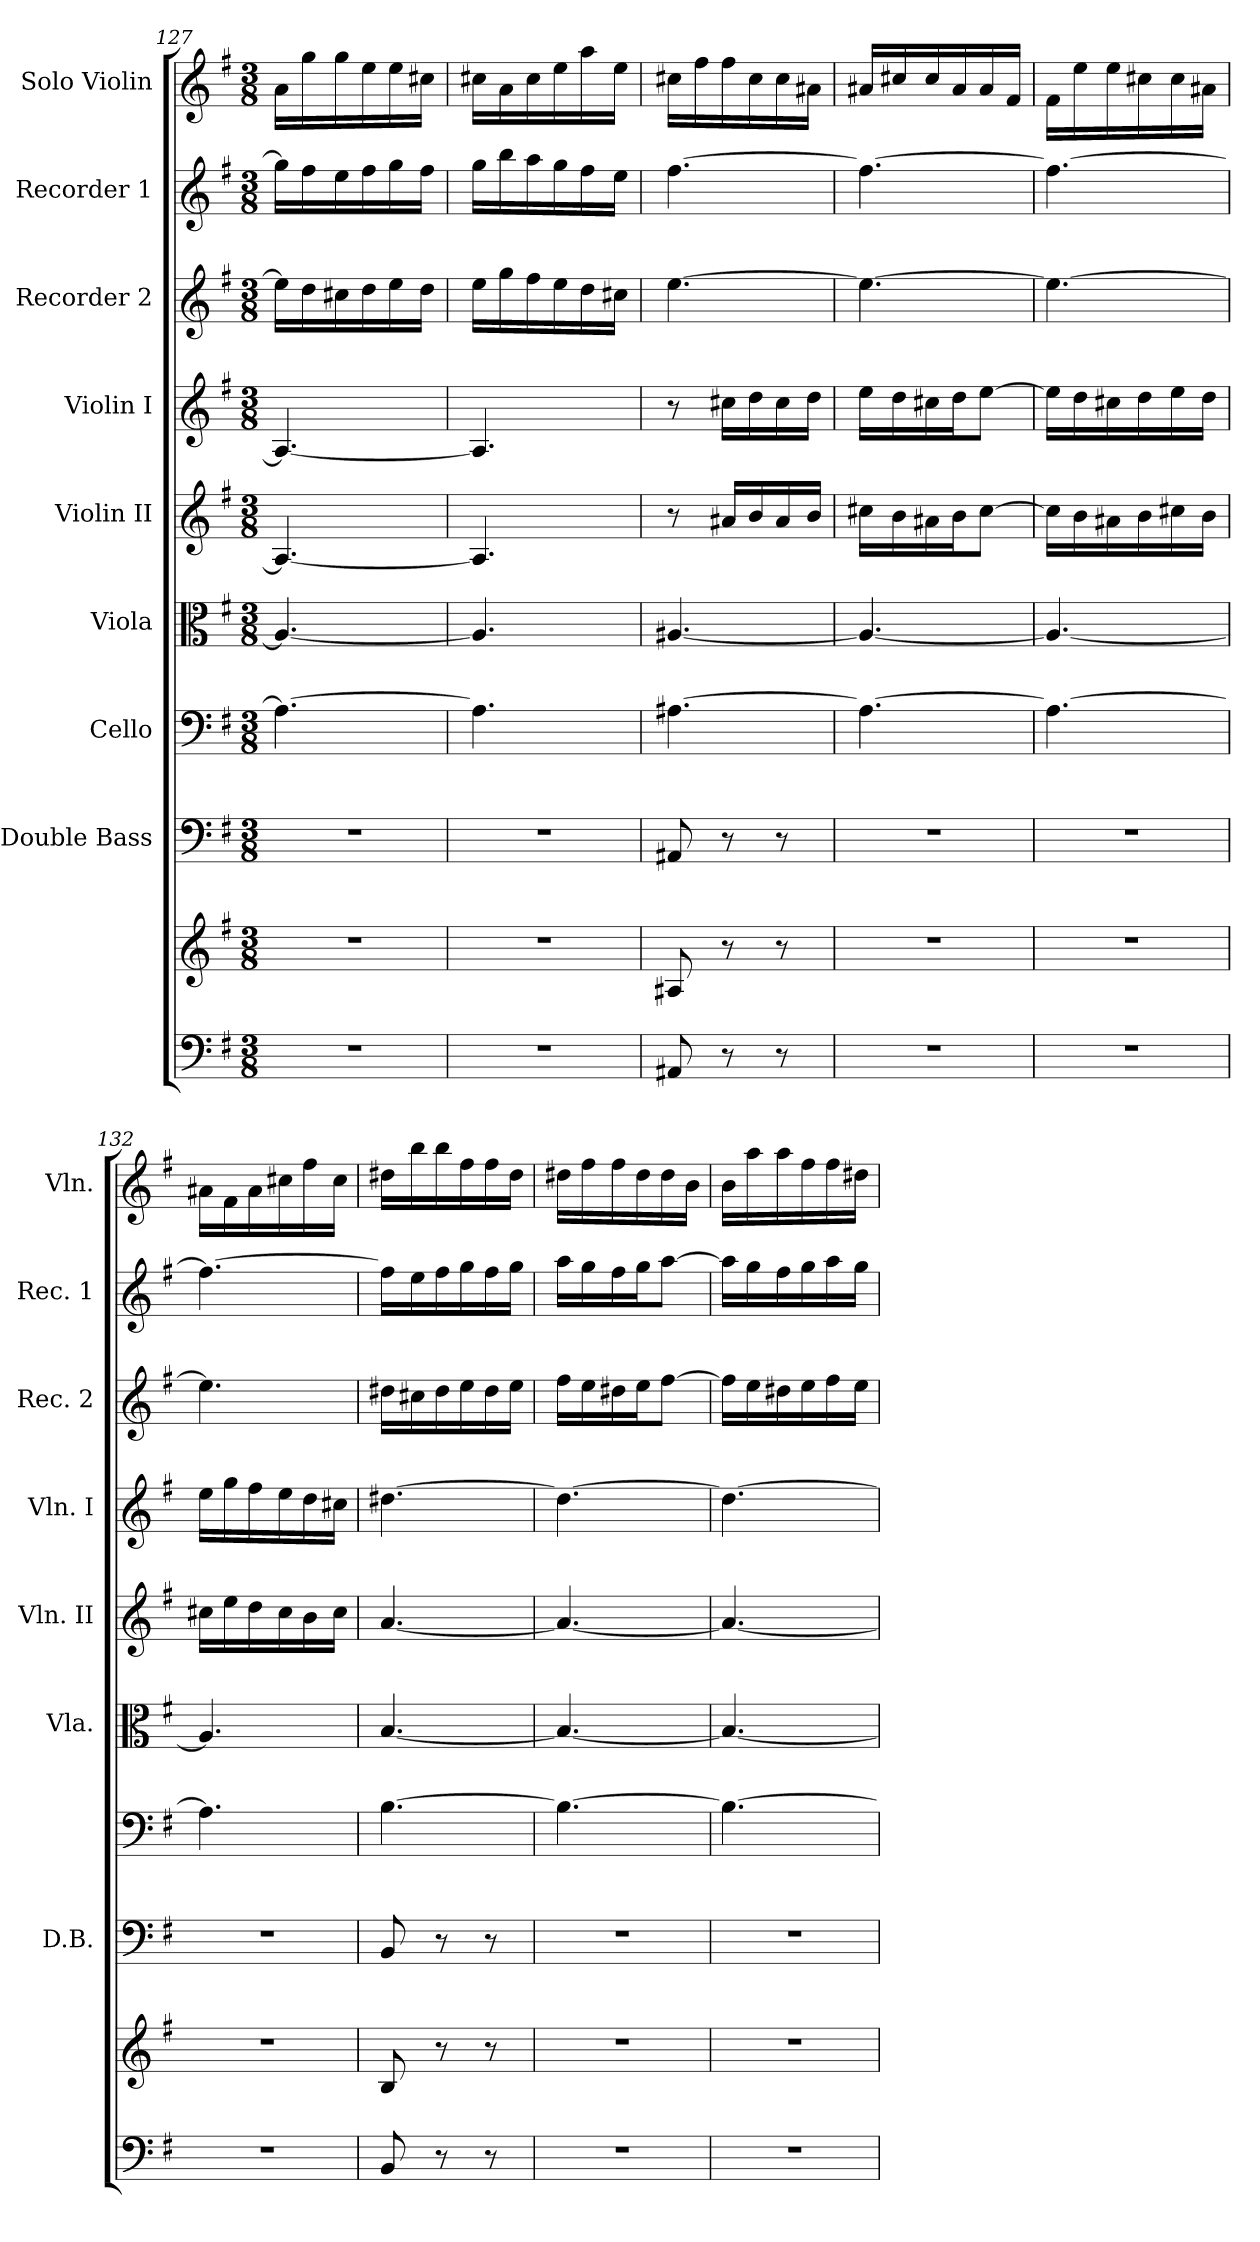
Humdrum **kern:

**kern	**kern	**kern	**kern	**kern	**kern	**kern	**kern	**kern	**kern
*part9	*part9	*part8	*part7	*part6	*part5	*part4	*part3	*part2	*part1
*staff10	*staff9	*staff8	*staff7	*staff6	*staff5	*staff4	*staff3	*staff2	*staff1
*	*	*I"Double Bass	*I"Cello	*I"Viola	*I"Violin II	*I"Violin I	*I"Recorder 2	*I"Recorder 1	*I"Solo Violin
*	*	*I'D.B.	*	*I'Vla.	*I'Vln. II	*I'Vln. I	*I'Rec. 2	*I'Rec. 1	*I'Vln.
*clefF4	*clefG2	*clefF4	*clefF4	*clefC3	*clefG2	*clefG2	*clefG2	*clefG2	*clefG2
*	*	*ITrd7c12	*	*	*	*	*	*	*
*k[f#]	*k[f#]	*k[f#]	*k[f#]	*k[f#]	*k[f#]	*k[f#]	*k[f#]	*k[f#]	*k[f#]
*G:	*G:	*G:	*G:	*G:	*G:	*G:	*G:	*G:	*G:
*M3/8	*M3/8	*M3/8	*M3/8	*M3/8	*M3/8	*M3/8	*M3/8	*M3/8	*M3/8
=127	=127	=127	=127	=127	=127	=127	=127	=127	=127
4.r	4.r	4.r	4.A\_	4.A/_	4.A/_	4.A/_	16ee\LL]	16gg\LL]	16a\LL
.	.	.	.	.	.	.	16dd\	16ff#\	16gg\
.	.	.	.	.	.	.	16cc#X\	16ee\	16gg\
.	.	.	.	.	.	.	16dd\	16ff#\	16ee\
.	.	.	.	.	.	.	16ee\	16gg\	16ee\
.	.	.	.	.	.	.	16dd\JJ	16ff#\JJ	16cc#X\JJ
=128	=128	=128	=128	=128	=128	=128	=128	=128	=128
4.r	4.r	4.r	4.A\]	4.A/]	4.A/]	4.A/]	16ee\LL	16gg\LL	16cc#X\LL
.	.	.	.	.	.	.	16gg\	16bb\	16a\
.	.	.	.	.	.	.	16ff#\	16aa\	16cc#\
.	.	.	.	.	.	.	16ee\	16gg\	16ee\
.	.	.	.	.	.	.	16dd\	16ff#\	16aa\
.	.	.	.	.	.	.	16cc#X\JJ	16ee\JJ	16ee\JJ
!!LO:PB:g=z
=129	=129	=129	=129	=129	=129	=129	=129	=129	=129
8AA#X/	8A#X/	8AAA#X/	[4.A#X\	[4.A#X/	8r	8r	[4.ee\	[4.ff#\	16cc#X\LL
.	.	.	.	.	.	.	.	.	16ff#\
8r	8r	8r	.	.	16a#X/LL	16cc#X\LL	.	.	16ff#\
.	.	.	.	.	16b/	16dd\	.	.	16cc#\
8r	8r	8r	.	.	16a#/	16cc#\	.	.	16cc#\
.	.	.	.	.	16b/JJ	16dd\JJ	.	.	16a#X\JJ
=130	=130	=130	=130	=130	=130	=130	=130	=130	=130
4.r	4.r	4.r	4.A#\_	4.A#/_	16cc#X\LL	16ee\LL	4.ee\_	4.ff#\_	16a#X/LL
.	.	.	.	.	16b\	16dd\	.	.	16cc#X/
.	.	.	.	.	16a#X\	16cc#X\	.	.	16cc#/
.	.	.	.	.	16b\J	16dd\J	.	.	16a#/
.	.	.	.	.	[8cc#\J	[8ee\J	.	.	16a#/
.	.	.	.	.	.	.	.	.	16f#/JJ
=131	=131	=131	=131	=131	=131	=131	=131	=131	=131
4.r	4.r	4.r	4.A#\_	4.A#/_	16cc#\LL]	16ee\LL]	4.ee\_	4.ff#\_	16f#\LL
.	.	.	.	.	16b\	16dd\	.	.	16ee\
.	.	.	.	.	16a#X\	16cc#X\	.	.	16ee\
.	.	.	.	.	16b\	16dd\	.	.	16cc#X\
.	.	.	.	.	16cc#X\	16ee\	.	.	16cc#\
.	.	.	.	.	16b\JJ	16dd\JJ	.	.	16a#X\JJ
=132	=132	=132	=132	=132	=132	=132	=132	=132	=132
4.r	4.r	4.r	4.A#\]	4.A#/]	16cc#X\LL	16ee\LL	4.ee\]	4.ff#\_	16a#X\LL
.	.	.	.	.	16ee\	16gg\	.	.	16f#\
.	.	.	.	.	16dd\	16ff#\	.	.	16a#\
.	.	.	.	.	16cc#\	16ee\	.	.	16cc#X\
.	.	.	.	.	16b\	16dd\	.	.	16ff#\
.	.	.	.	.	16cc#\JJ	16cc#X\JJ	.	.	16cc#\JJ
=133	=133	=133	=133	=133	=133	=133	=133	=133	=133
8BB/	8B/	8BBB/	[4.B\	[4.B/	[4.a/	[4.dd#X\	16dd#X\LL	16ff#\LL]	16dd#X\LL
.	.	.	.	.	.	.	16cc#X\	16ee\	16bb\
8r	8r	8r	.	.	.	.	16dd#\	16ff#\	16bb\
.	.	.	.	.	.	.	16ee\	16gg\	16ff#\
8r	8r	8r	.	.	.	.	16dd#\	16ff#\	16ff#\
.	.	.	.	.	.	.	16ee\JJ	16gg\JJ	16dd#\JJ
=134	=134	=134	=134	=134	=134	=134	=134	=134	=134
4.r	4.r	4.r	4.B\_	4.B/_	4.a/_	4.dd#\_	16ff#\LL	16aa\LL	16dd#X\LL
.	.	.	.	.	.	.	16ee\	16gg\	16ff#\
.	.	.	.	.	.	.	16dd#X\	16ff#\	16ff#\
.	.	.	.	.	.	.	16ee\J	16gg\J	16dd#\
.	.	.	.	.	.	.	[8ff#\J	[8aa\J	16dd#\
.	.	.	.	.	.	.	.	.	16b\JJ
=135	=135	=135	=135	=135	=135	=135	=135	=135	=135
4.r	4.r	4.r	4.B\_	4.B/_	4.a/_	4.dd#\_	16ff#\LL]	16aa\LL]	16b\LL
.	.	.	.	.	.	.	16ee\	16gg\	16aa\
.	.	.	.	.	.	.	16dd#X\	16ff#\	16aa\
.	.	.	.	.	.	.	16ee\	16gg\	16ff#\
.	.	.	.	.	.	.	16ff#\	16aa\	16ff#\
.	.	.	.	.	.	.	16ee\JJ	16gg\JJ	16dd#X\JJ
=	=	=	=	=	=	=	=	=	=
*-	*-	*-	*-	*-	*-	*-	*-	*-	*-
